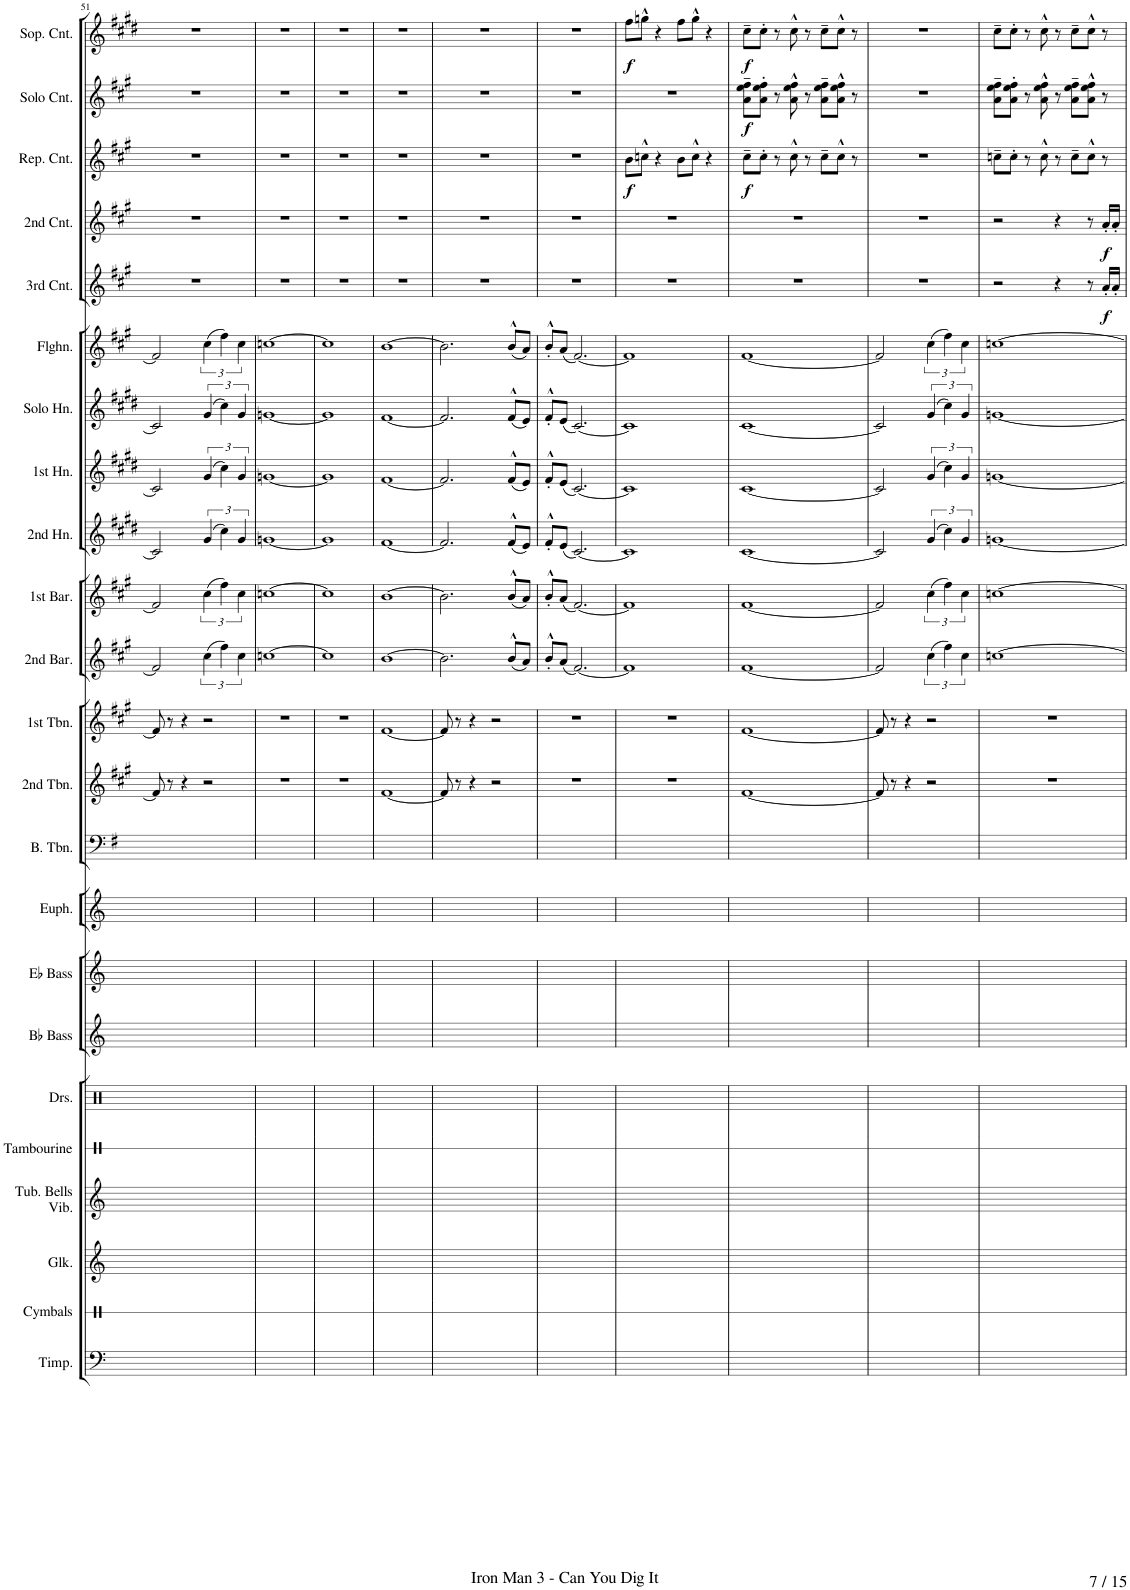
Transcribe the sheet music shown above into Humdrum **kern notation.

**kern	**kern	**kern	**kern	**kern	**kern	**kern	**kern	**kern	**kern	**kern	**kern	**kern	**kern	**kern	**kern	**kern	**kern	**kern	**dynam	**kern	**dynam	**kern	**dynam	**kern	**dynam	**kern	**dynam
*part23	*part22	*part21	*part20	*part19	*part18	*part17	*part16	*part15	*part14	*part13	*part12	*part11	*part10	*part9	*part8	*part7	*part6	*part5	*part5	*part4	*part4	*part3	*part3	*part2	*part2	*part1	*part1
*staff23	*staff22	*staff21	*staff20	*staff19	*staff18	*staff17	*staff16	*staff15	*staff14	*staff13	*staff12	*staff11	*staff10	*staff9	*staff8	*staff7	*staff6	*staff5	*staff5	*staff4	*staff4	*staff3	*staff3	*staff2	*staff2	*staff1	*staff1
*I"Timpani	*I"Cymbals Chinese &amp; Crash	*I"Glockenspiel	*I"Vibraphone	*I"Tambourine	*I"Drumset	*I"Bb Bass	*I"Eb Bass	*I"Euphonium	*I"Bass Trombone	*I"2nd Trombone	*I"1st Trombone	*I"2nd Baritone	*I"1st Baritone	*I"2nd Horn	*I"1st Horn	*I"Solo Horn	*I"Flugelhorn	*I"3rd Cornet	*	*I"2nd Cornet	*	*I"Repiano Cornet	*	*I"Solo Cornet	*	*I"Soprano Cornet	*
*I'Timp.	*I'Cymbals	*I'Glk.	*	*I'Tambourine	*I'Drs.	*I'Bb Bass	*I'Eb Bass	*I'Euph.	*I'B. Tbn.	*I'2nd Tbn.	*I'1st Tbn.	*I'2nd Bar.	*I'1st Bar.	*I'2nd Hn.	*I'1st Hn.	*I'Solo Hn.	*I'Flghn.	*I'3rd Cnt.	*	*I'2nd Cnt.	*	*I'Rep. Cnt.	*	*I'Solo Cnt.	*	*I'Sop. Cnt.	*
!!LO:PB:g=z
*clefF4	*clefX	*clefG2	*clefG2	*clefX	*clefX	*clefG2	*clefG2	*clefG2	*clefF4	*clefG2	*clefG2	*clefG2	*clefG2	*clefG2	*clefG2	*clefG2	*clefG2	*clefG2	*	*clefG2	*	*clefG2	*	*clefG2	*	*clefG2	*
*	*	*Trd-14c-24	*	*	*	*Trd15c26	*Trd12c21	*Trd8c14	*	*Trd8c14	*Trd8c14	*Trd8c14	*Trd8c14	*Trd5c9	*Trd5c9	*Trd5c9	*Trd1c2	*Trd1c2	*	*Trd1c2	*	*Trd1c2	*	*Trd1c2	*	*Trd-2c-3	*
*k[]	*k[]	*k[]	*k[]	*k[]	*k[]	*k[]	*k[]	*k[]	*k[f#]	*k[f#c#g#]	*k[f#c#g#]	*k[f#c#g#]	*k[f#c#g#]	*k[f#c#g#d#]	*k[f#c#g#d#]	*k[f#c#g#d#]	*k[f#c#g#]	*k[f#c#g#]	*	*k[f#c#g#]	*	*k[f#c#g#]	*	*k[f#c#g#]	*	*k[f#c#g#d#]	*
*	*	*	*	*	*	*	*	*	*M4/4	*M4/4	*M4/4	*M4/4	*M4/4	*M4/4	*M4/4	*M4/4	*M4/4	*M4/4	*	*M4/4	*	*M4/4	*	*M4/4	*	*M4/4	*
=51	=51	=51	=51	=51	=51	=51	=51	=51	=51	=51	=51	=51	=51	=51	=51	=51	=51	=51	=51	=51	=51	=51	=51	=51	=51	=51	=51
1r	1r	1r	1r	1r	1r	1r	1r	1r	1r	8f#/]	8f#/]	2f#/]	2f#/]	2c#/]	2c#/]	2c#/]	2f#/]	1r	.	1r	.	1r	.	1r	.	1r	.
.	.	.	.	.	.	.	.	.	.	8r	8r	.	.	.	.	.	.	.	.	.	.	.	.	.	.	.	.
.	.	.	.	.	.	.	.	.	.	4r	4r	.	.	.	.	.	.	.	.	.	.	.	.	.	.	.	.
.	.	.	.	.	.	.	.	.	.	2r	2r	(6cc#\	(6cc#\	(6g#/	(6g#/	(6g#/	(6cc#\	.	.	.	.	.	.	.	.	.	.
.	.	.	.	.	.	.	.	.	.	.	.	6ff#\)	6ff#\)	6cc#\)	6cc#\)	6cc#\)	6ff#\)	.	.	.	.	.	.	.	.	.	.
.	.	.	.	.	.	.	.	.	.	.	.	6cc#\	6cc#\	6g#/	6g#/	6g#/	6cc#\	.	.	.	.	.	.	.	.	.	.
=52	=52	=52	=52	=52	=52	=52	=52	=52	=52	=52	=52	=52	=52	=52	=52	=52	=52	=52	=52	=52	=52	=52	=52	=52	=52	=52	=52
1r	1r	1r	1r	1r	1r	1r	1r	1r	1r	1r	1r	[1ccn	[1ccn	[1gn	[1gn	[1gn	[1ccn	1r	.	1r	.	1r	.	1r	.	1r	.
=53	=53	=53	=53	=53	=53	=53	=53	=53	=53	=53	=53	=53	=53	=53	=53	=53	=53	=53	=53	=53	=53	=53	=53	=53	=53	=53	=53
1r	1r	1r	1r	1r	1r	1r	1r	1r	1r	1r	1r	1cc]	1cc]	1g]	1g]	1g]	1cc]	1r	.	1r	.	1r	.	1r	.	1r	.
=54	=54	=54	=54	=54	=54	=54	=54	=54	=54	=54	=54	=54	=54	=54	=54	=54	=54	=54	=54	=54	=54	=54	=54	=54	=54	=54	=54
1r	1r	1r	1r	1r	1r	1r	1r	1r	1r	[1f#	[1f#	[1b	[1b	[1f#	[1f#	[1f#	[1b	1r	.	1r	.	1r	.	1r	.	1r	.
=55	=55	=55	=55	=55	=55	=55	=55	=55	=55	=55	=55	=55	=55	=55	=55	=55	=55	=55	=55	=55	=55	=55	=55	=55	=55	=55	=55
1r	1r	1r	1r	1r	1r	1r	1r	1r	1r	8f#/]	8f#/]	2.b\]	2.b\]	2.f#/]	2.f#/]	2.f#/]	2.b\]	1r	.	1r	.	1r	.	1r	.	1r	.
.	.	.	.	.	.	.	.	.	.	8r	8r	.	.	.	.	.	.	.	.	.	.	.	.	.	.	.	.
.	.	.	.	.	.	.	.	.	.	4r	4r	.	.	.	.	.	.	.	.	.	.	.	.	.	.	.	.
.	.	.	.	.	.	.	.	.	.	2r	2r	.	.	.	.	.	.	.	.	.	.	.	.	.	.	.	.
.	.	.	.	.	.	.	.	.	.	.	.	(8b^^/L	(8b^^/L	(8f#^^/L	(8f#^^/L	(8f#^^/L	(8b^^/L	.	.	.	.	.	.	.	.	.	.
.	.	.	.	.	.	.	.	.	.	.	.	8a/J)	8a/J)	8e/J)	8e/J)	8e/J)	8a/J)	.	.	.	.	.	.	.	.	.	.
=56	=56	=56	=56	=56	=56	=56	=56	=56	=56	=56	=56	=56	=56	=56	=56	=56	=56	=56	=56	=56	=56	=56	=56	=56	=56	=56	=56
1r	1r	1r	1r	1r	1r	1r	1r	1r	1r	1r	1r	8b'^^/L	8b'^^/L	8f#'^^/L	8f#'^^/L	8f#'^^/L	8b'^^/L	1r	.	1r	.	1r	.	1r	.	1r	.
.	.	.	.	.	.	.	.	.	.	.	.	(8a/J	(8a/J	(8e/J	(8e/J	(8e/J	(8a/J	.	.	.	.	.	.	.	.	.	.
.	.	.	.	.	.	.	.	.	.	.	.	[2.f#/)	[2.f#/)	[2.c#/)	[2.c#/)	[2.c#/)	[2.f#/)	.	.	.	.	.	.	.	.	.	.
=57	=57	=57	=57	=57	=57	=57	=57	=57	=57	=57	=57	=57	=57	=57	=57	=57	=57	=57	=57	=57	=57	=57	=57	=57	=57	=57	=57
!	!	!	!	!	!	!	!	!	!	!	!	!	!	!	!	!	!	!	!	!	!	!	!LO:DY:b	!	!	!	!LO:DY:b
1r	1r	1r	1r	1r	1r	1r	1r	1r	1r	1r	1r	1f#]	1f#]	1c#]	1c#]	1c#]	1f#]	1r	.	1r	.	8b\L	f	1r	.	8ff#\L	f
.	.	.	.	.	.	.	.	.	.	.	.	.	.	.	.	.	.	.	.	.	.	8ccn^^\J	.	.	.	8ggn^^\J	.
.	.	.	.	.	.	.	.	.	.	.	.	.	.	.	.	.	.	.	.	.	.	4r	.	.	.	4r	.
.	.	.	.	.	.	.	.	.	.	.	.	.	.	.	.	.	.	.	.	.	.	8b\L	.	.	.	8ff#\L	.
.	.	.	.	.	.	.	.	.	.	.	.	.	.	.	.	.	.	.	.	.	.	8cc^^\J	.	.	.	8gg^^\J	.
.	.	.	.	.	.	.	.	.	.	.	.	.	.	.	.	.	.	.	.	.	.	4r	.	.	.	4r	.
=58	=58	=58	=58	=58	=58	=58	=58	=58	=58	=58	=58	=58	=58	=58	=58	=58	=58	=58	=58	=58	=58	=58	=58	=58	=58	=58	=58
!	!	!	!	!	!	!	!	!	!	!	!	!	!	!	!	!	!	!	!	!	!	!	!LO:DY:b	!	!LO:DY:b	!	!LO:DY:b
1r	1r	1r	1r	1r	1r	1r	1r	1r	1r	[1f#	[1f#	[1f#	[1f#	[1c#	[1c#	[1c#	[1f#	1r	.	1r	.	8cc#~\L	f	8a\~ 8ee\~ 8ff#\~L	f	8cc#~\L	f
.	.	.	.	.	.	.	.	.	.	.	.	.	.	.	.	.	.	.	.	.	.	8cc#'\J	.	8a\' 8ee\' 8ff#\'J	.	8cc#'\J	.
.	.	.	.	.	.	.	.	.	.	.	.	.	.	.	.	.	.	.	.	.	.	8r	.	8r	.	8r	.
.	.	.	.	.	.	.	.	.	.	.	.	.	.	.	.	.	.	.	.	.	.	8cc#^^\	.	8a\^^ 8ee\^^ 8ff#\^^	.	8cc#^^\	.
.	.	.	.	.	.	.	.	.	.	.	.	.	.	.	.	.	.	.	.	.	.	8r	.	8r	.	8r	.
.	.	.	.	.	.	.	.	.	.	.	.	.	.	.	.	.	.	.	.	.	.	8cc#~\L	.	8a\~ 8ee\~ 8ff#\~L	.	8cc#~\L	.
.	.	.	.	.	.	.	.	.	.	.	.	.	.	.	.	.	.	.	.	.	.	8cc#^^\J	.	8a\^^ 8ee\^^ 8ff#\^^J	.	8cc#^^\J	.
.	.	.	.	.	.	.	.	.	.	.	.	.	.	.	.	.	.	.	.	.	.	8r	.	8r	.	8r	.
=59	=59	=59	=59	=59	=59	=59	=59	=59	=59	=59	=59	=59	=59	=59	=59	=59	=59	=59	=59	=59	=59	=59	=59	=59	=59	=59	=59
1r	1r	1r	1r	1r	1r	1r	1r	1r	1r	8f#/]	8f#/]	2f#/]	2f#/]	2c#/]	2c#/]	2c#/]	2f#/]	1r	.	1r	.	1r	.	1r	.	1r	.
.	.	.	.	.	.	.	.	.	.	8r	8r	.	.	.	.	.	.	.	.	.	.	.	.	.	.	.	.
.	.	.	.	.	.	.	.	.	.	4r	4r	.	.	.	.	.	.	.	.	.	.	.	.	.	.	.	.
.	.	.	.	.	.	.	.	.	.	2r	2r	(6cc#\	(6cc#\	(6g#/	(6g#/	(6g#/	(6cc#\	.	.	.	.	.	.	.	.	.	.
.	.	.	.	.	.	.	.	.	.	.	.	6ff#\)	6ff#\)	6cc#\)	6cc#\)	6cc#\)	6ff#\)	.	.	.	.	.	.	.	.	.	.
.	.	.	.	.	.	.	.	.	.	.	.	6cc#\	6cc#\	6g#/	6g#/	6g#/	6cc#\	.	.	.	.	.	.	.	.	.	.
=60	=60	=60	=60	=60	=60	=60	=60	=60	=60	=60	=60	=60	=60	=60	=60	=60	=60	=60	=60	=60	=60	=60	=60	=60	=60	=60	=60
1r	1r	1r	1r	1r	1r	1r	1r	1r	1r	1r	1r	[1ccn	[1ccn	[1gn	[1gn	[1gn	[1ccn	2r	.	2r	.	8ccn~\L	.	8a\~ 8ee\~ 8ff#\~L	.	8cc#~\L	.
.	.	.	.	.	.	.	.	.	.	.	.	.	.	.	.	.	.	.	.	.	.	8cc'\J	.	8a\' 8ee\' 8ff#\'J	.	8cc#'\J	.
.	.	.	.	.	.	.	.	.	.	.	.	.	.	.	.	.	.	.	.	.	.	8r	.	8r	.	8r	.
.	.	.	.	.	.	.	.	.	.	.	.	.	.	.	.	.	.	.	.	.	.	8cc^^\	.	8a\^^ 8ee\^^ 8ff#\^^	.	8cc#^^\	.
.	.	.	.	.	.	.	.	.	.	.	.	.	.	.	.	.	.	4r	.	4r	.	8r	.	8r	.	8r	.
.	.	.	.	.	.	.	.	.	.	.	.	.	.	.	.	.	.	.	.	.	.	8cc~\L	.	8a\~ 8ee\~ 8ff#\~L	.	8cc#~\L	.
.	.	.	.	.	.	.	.	.	.	.	.	.	.	.	.	.	.	8r	.	8r	.	8cc^^\J	.	8a\^^ 8ee\^^ 8ff#\^^J	.	8cc#^^\J	.
!	!	!	!	!	!	!	!	!	!	!	!	!	!	!	!	!	!	!	!LO:DY:b	!	!LO:DY:b	!	!	!	!	!	!
.	.	.	.	.	.	.	.	.	.	.	.	.	.	.	.	.	.	16a'/LL	f	16a'/LL	f	8r	.	8r	.	8r	.
.	.	.	.	.	.	.	.	.	.	.	.	.	.	.	.	.	.	16a'/JJ	.	16a'/JJ	.	.	.	.	.	.	.
=	=	=	=	=	=	=	=	=	=	=	=	=	=	=	=	=	=	=	=	=	=	=	=	=	=	=	=
*-	*-	*-	*-	*-	*-	*-	*-	*-	*-	*-	*-	*-	*-	*-	*-	*-	*-	*-	*-	*-	*-	*-	*-	*-	*-	*-	*-
